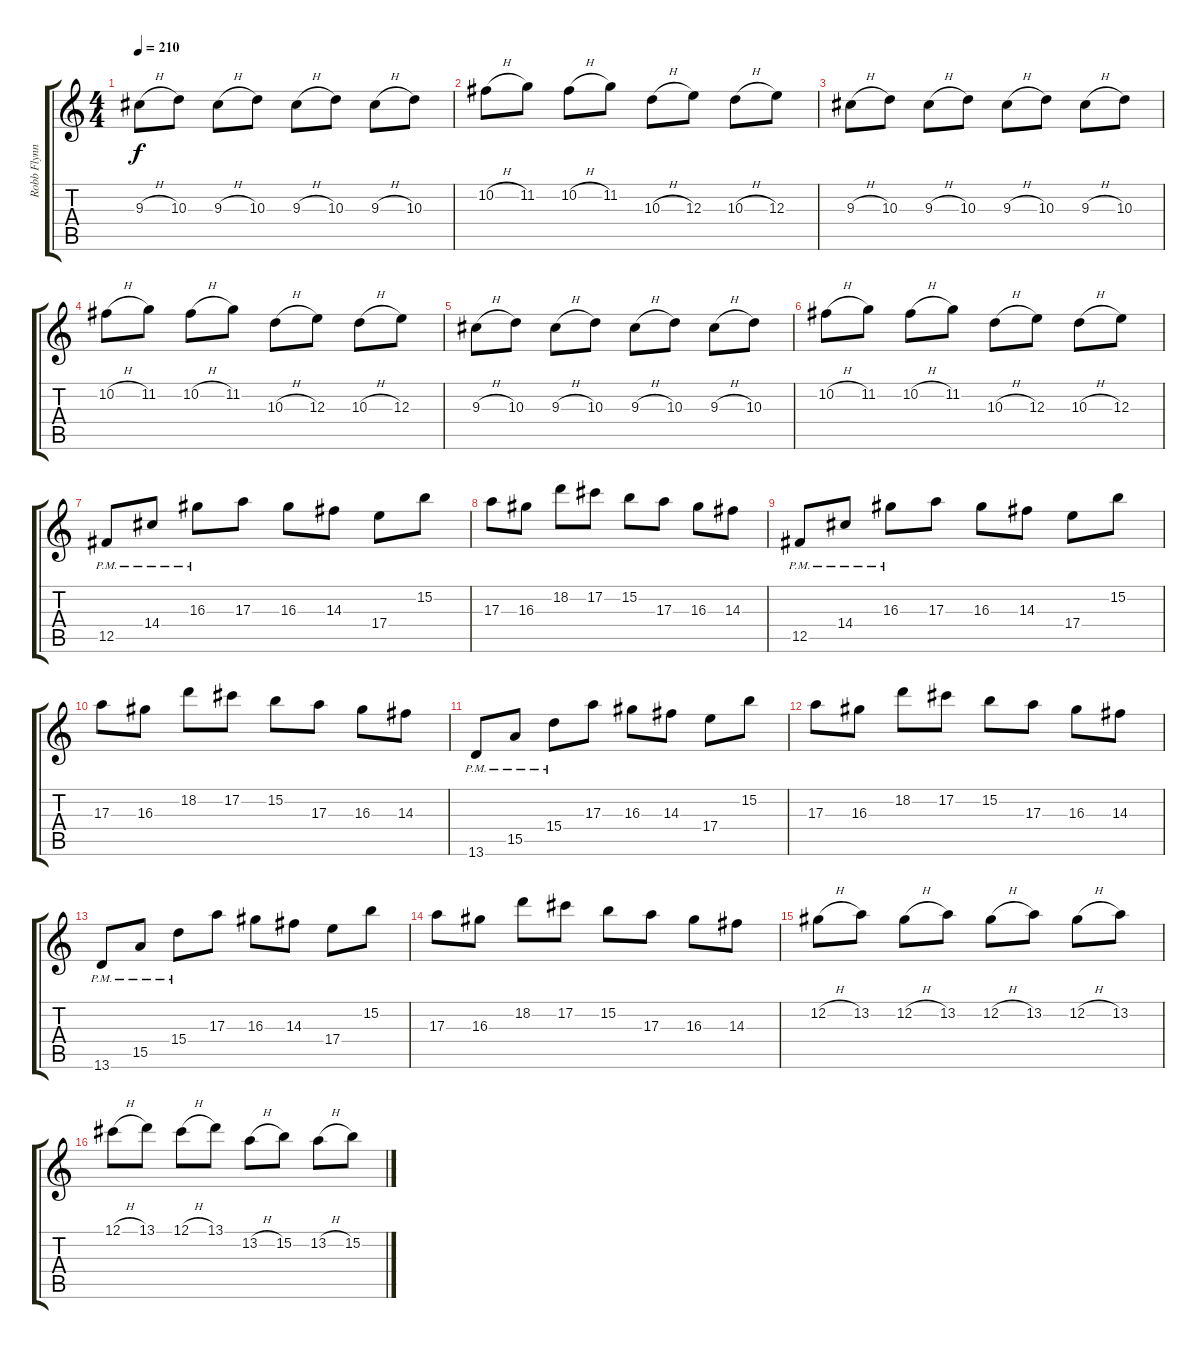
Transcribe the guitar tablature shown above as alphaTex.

\track ("Robb Flynn" "Robb Flynn") {instrument distortionguitar}
\staff {score tabs}
\tuning (Db4 Ab3 E3 B2 Gb2 Db2) {hide}
\ts (4 4)
\tempo 210
\clef g2
\ks c
9.3{h}.8{dy f} 10.3.8 9.3{h}.8 10.3.8 9.3{h}.8 10.3.8 9.3{h}.8 10.3.8 |
10.2{h}.8 11.2.8 10.2{h}.8 11.2.8 10.3{h}.8 12.3.8 10.3{h}.8 12.3.8 |
9.3{h}.8 10.3.8 9.3{h}.8 10.3.8 9.3{h}.8 10.3.8 9.3{h}.8 10.3.8 |
10.2{h}.8 11.2.8 10.2{h}.8 11.2.8 10.3{h}.8 12.3.8 10.3{h}.8 12.3.8 |
9.3{h}.8 10.3.8 9.3{h}.8 10.3.8 9.3{h}.8 10.3.8 9.3{h}.8 10.3.8 |
10.2{h}.8 11.2.8 10.2{h}.8 11.2.8 10.3{h}.8 12.3.8 10.3{h}.8 12.3.8 |
12.5{pm}.8 14.4{pm}.8 16.3{pm}.8 17.3.8 16.3.8 14.3.8 17.4.8 15.2.8 |
17.3.8 16.3.8 18.2.8 17.2.8 15.2.8 17.3.8 16.3.8 14.3.8 |
12.5{pm}.8 14.4{pm}.8 16.3{pm}.8 17.3.8 16.3.8 14.3.8 17.4.8 15.2.8 |
17.3.8 16.3.8 18.2.8 17.2.8 15.2.8 17.3.8 16.3.8 14.3.8 |
13.6{pm}.8 15.5{pm}.8 15.4{pm}.8 17.3.8 16.3.8 14.3.8 17.4.8 15.2.8 |
17.3.8 16.3.8 18.2.8 17.2.8 15.2.8 17.3.8 16.3.8 14.3.8 |
13.6{pm}.8 15.5{pm}.8 15.4{pm}.8 17.3.8 16.3.8 14.3.8 17.4.8 15.2.8 |
17.3.8 16.3.8 18.2.8 17.2.8 15.2.8 17.3.8 16.3.8 14.3.8 |
12.2{h}.8 13.2.8 12.2{h}.8 13.2.8 12.2{h}.8 13.2.8 12.2{h}.8 13.2.8 |
12.1{h}.8 13.1.8 12.1{h}.8 13.1.8 13.2{h}.8 15.2.8 13.2{h}.8 15.2.8
